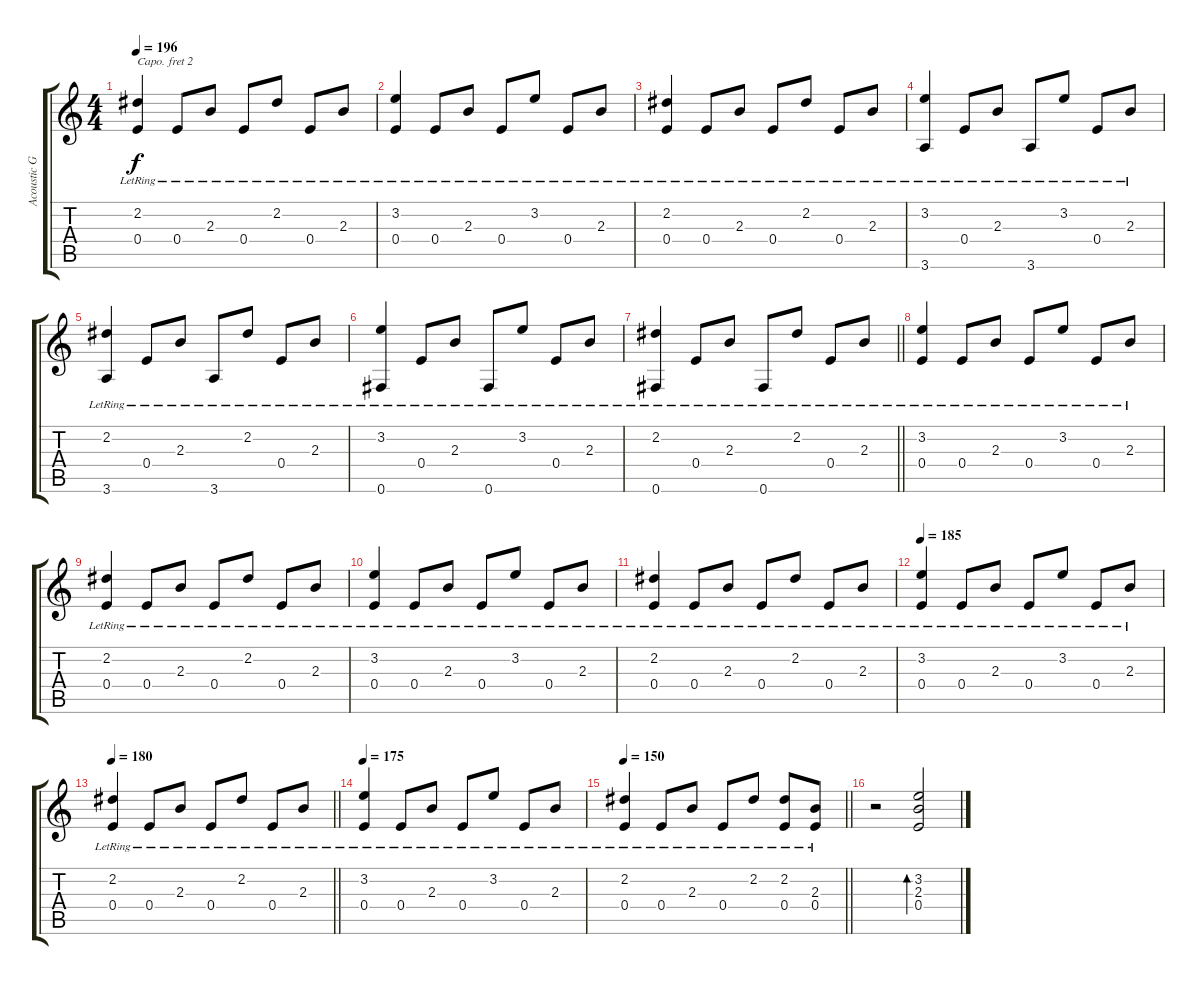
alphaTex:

\track ("Acoustic Guitar  1" "Acoustic G") {instrument acousticguitarsteel}
\staff {score tabs}
\capo 2
\tuning (E4 B3 G3 D3 A2 E2) {hide}
\ts (4 4)
\tempo 196
\clef g2
\ks c
(2.2{lr} 0.4{lr}).4{dy f} 0.4{lr}.8 2.3{lr}.8 0.4{lr}.8 2.2{lr}.8 0.4{lr}.8 2.3{lr}.8 |
(3.2{lr} 0.4{lr}).4 0.4{lr}.8 2.3{lr}.8 0.4{lr}.8 3.2{lr}.8 0.4{lr}.8 2.3{lr}.8 |
(2.2{lr} 0.4{lr}).4 0.4{lr}.8 2.3{lr}.8 0.4{lr}.8 2.2{lr}.8 0.4{lr}.8 2.3{lr}.8 |
(3.2{lr} 3.6{lr}).4 0.4{lr}.8 2.3{lr}.8 3.6{lr}.8 3.2{lr}.8 0.4{lr}.8 2.3{lr}.8 |
(2.2{lr} 3.6{lr}).4 0.4{lr}.8 2.3{lr}.8 3.6{lr}.8 2.2{lr}.8 0.4{lr}.8 2.3{lr}.8 |
(3.2{lr} 0.6{lr}).4 0.4{lr}.8 2.3{lr}.8 0.6{lr}.8 3.2{lr}.8 0.4{lr}.8 2.3{lr}.8 |
\barLineRight lightlight
(2.2{lr} 0.6{lr}).4 0.4{lr}.8 2.3{lr}.8 0.6{lr}.8 2.2{lr}.8 0.4{lr}.8 2.3{lr}.8 |
\section ("" "")
(3.2{lr} 0.4{lr}).4 0.4{lr}.8 2.3{lr}.8 0.4{lr}.8 3.2{lr}.8 0.4{lr}.8 2.3{lr}.8 |
(2.2{lr} 0.4{lr}).4 0.4{lr}.8 2.3{lr}.8 0.4{lr}.8 2.2{lr}.8 0.4{lr}.8 2.3{lr}.8 |
(3.2{lr} 0.4{lr}).4 0.4{lr}.8 2.3{lr}.8 0.4{lr}.8 3.2{lr}.8 0.4{lr}.8 2.3{lr}.8 |
(2.2{lr} 0.4{lr}).4 0.4{lr}.8 2.3{lr}.8 0.4{lr}.8 2.2{lr}.8 0.4{lr}.8 2.3{lr}.8 |
\tempo 185
(3.2{lr} 0.4{lr}).4 0.4{lr}.8 2.3{lr}.8 0.4{lr}.8 3.2{lr}.8 0.4{lr}.8 2.3{lr}.8 |
\tempo 180
\barLineRight lightlight
(2.2{lr} 0.4{lr}).4 0.4{lr}.8 2.3{lr}.8 0.4{lr}.8 2.2{lr}.8 0.4{lr}.8 2.3{lr}.8 |
\tempo 175
(3.2{lr} 0.4{lr}).4 0.4{lr}.8 2.3{lr}.8 0.4{lr}.8 3.2{lr}.8 0.4{lr}.8 2.3{lr}.8 |
\tempo 150
\barLineRight lightlight
(2.2{lr} 0.4{lr}).4 0.4{lr}.8 2.3{lr}.8 0.4{lr}.8 2.2{lr}.8 (2.2 0.4{lr}).8 (2.3{lr} 0.4).8 |
r.2 (3.2 2.3 0.4).2{bd 480}
